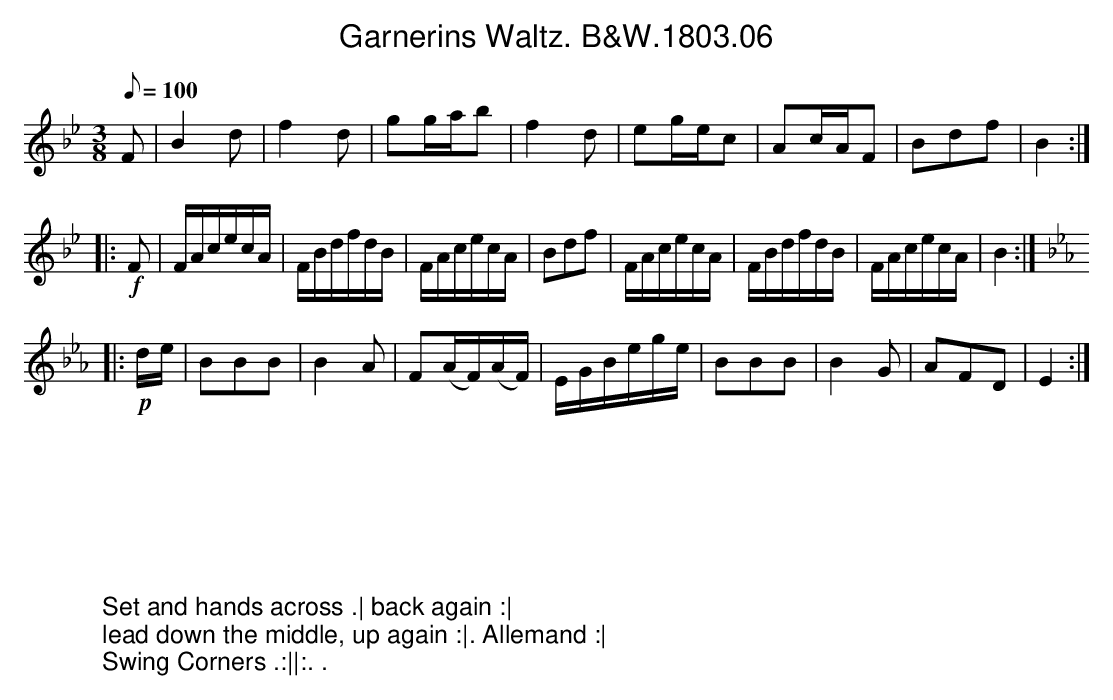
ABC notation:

X:1
T:Garnerins Waltz. B&W.1803.06
M:3/8
L:1/8
Q:1/8=100
K:Bb
F|B2d|f2d|gg/a/b|f2d|\
eg/e/c|Ac/A/F|Bdf|B2:|
|:!f!F|F/A/c/e/c/A/|F/B/d/f/d/B/|F/A/c/e/c/A/|Bdf|\
F/A/c/e/c/A/|F/B/d/f/d/B/|F/A/c/e/c/A/|B2:|
K:Eb
|:!p!d/e/|BBB|B2A|F(A/F/)(A/F/)|E/G/B/e/g/e/|\
BBB|B2G|AFD|E2:|]
W:
W:
W:Set and hands across .| back again :|
W:lead down the middle, up again :|. Allemand :|
W:Swing Corners .:||:. .
|:
